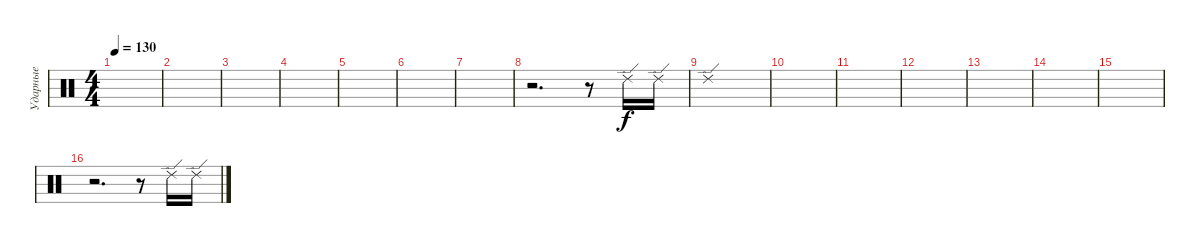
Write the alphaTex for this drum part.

\track ("Ударные" "Ударные") {instrument percussion}
\staff {score}
\articulation defaults
\ts (4 4)
\tempo 130
\clef neutral
\ks c
|
|
|
|
|
|
|
r.2{d} r.8 "Ride (edge) 2".16 "Ride (edge) 2".16 |
"Ride (edge) 2".1 |
|
|
|
|
|
|
r.2{d} r.8 "Ride (edge) 2".16 "Ride (edge) 2".16
